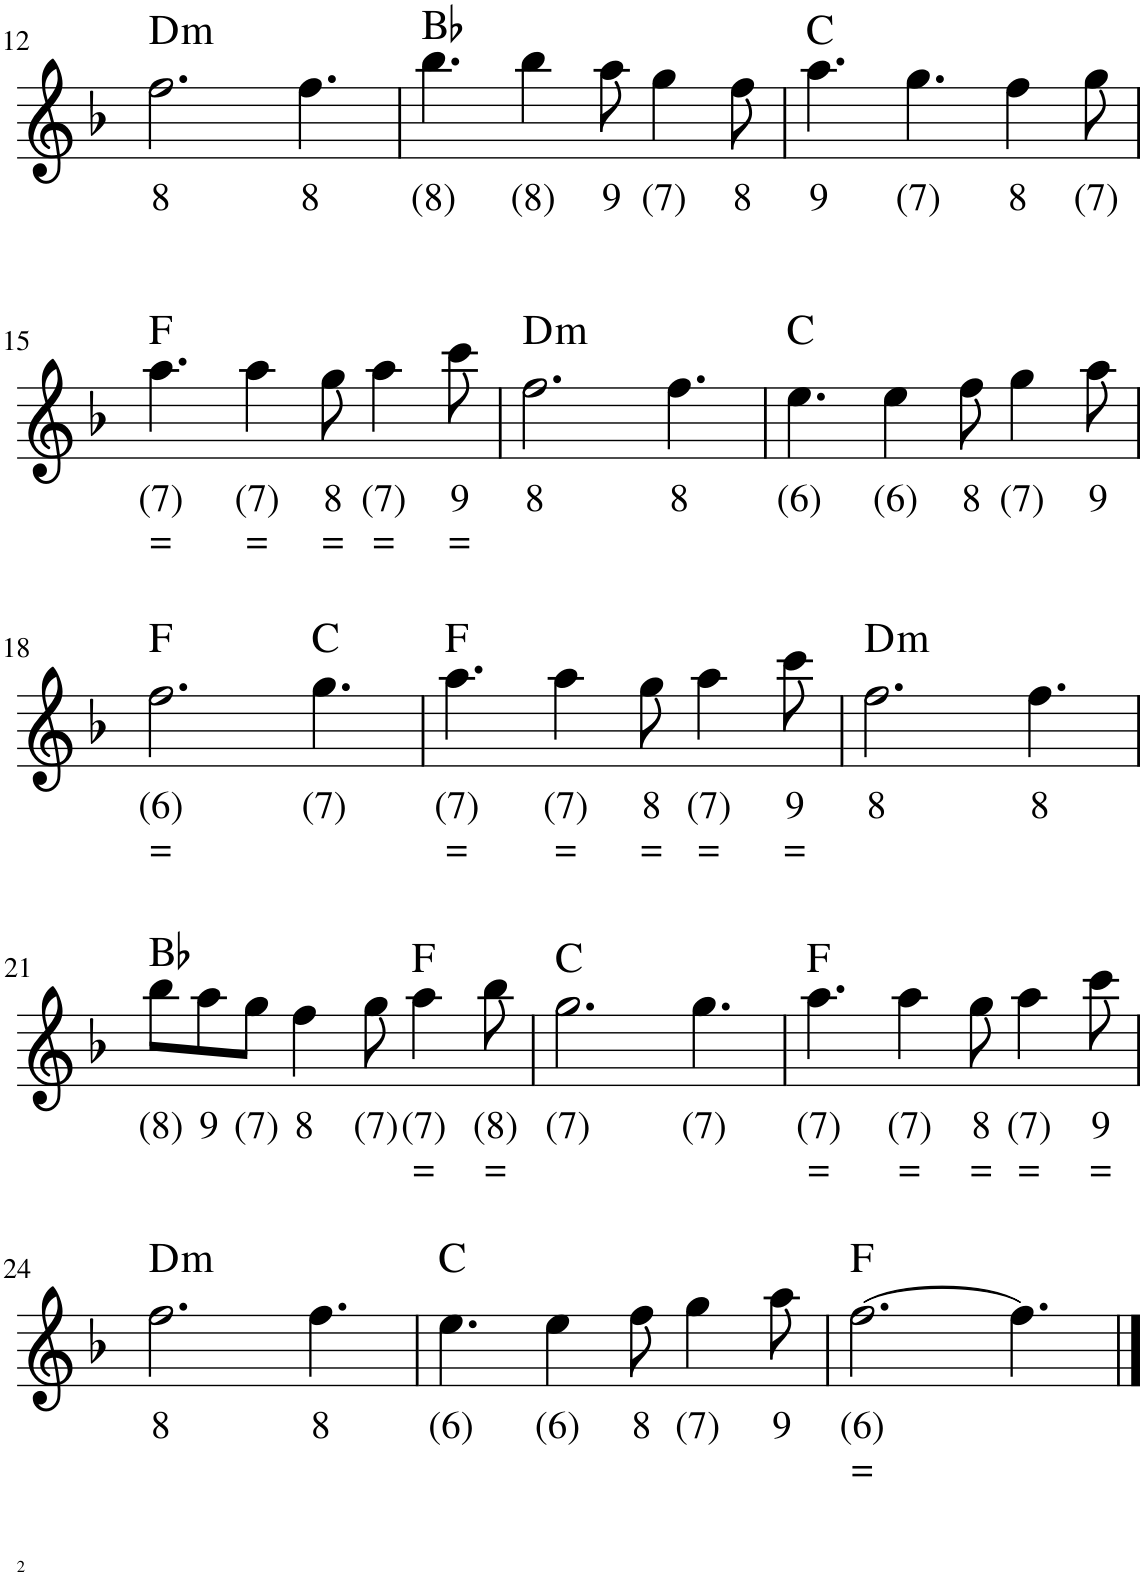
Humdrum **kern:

**kern	**text	**text	**harte
*part1	*part1	*part1	*part1
*staff1	*staff1	*staff1	*
*I"Stem	*	*	*
*I'Stm.	*	*	*
!!LO:PB:g=z
*clefG2	*	*	*
*k[b-]	*	*	*
*M9/8	*	*	*
=12	=12	=12	=12
!	!LO:LY:b	!	!LO:H:kt=m
2.ff\	8	.	D:min
!	!LO:LY:b	!	!
4.ff\	8	.	.
=13	=13	=13	=13
!	!LO:LY:b	!	!
4.bb-\	(8)	.	Bb:maj
!	!LO:LY:b	!	!
4bb-\	(8)	.	.
!	!LO:LY:b	!	!
8aa\	9	.	.
!	!LO:LY:b	!	!
4gg\	(7)	.	.
!	!LO:LY:b	!	!
8ff\	8	.	.
=14	=14	=14	=14
!	!LO:LY:b	!	!
4.aa\	9	.	C:maj
!	!LO:LY:b	!	!
4.gg\	(7)	.	.
!	!LO:LY:b	!	!
4ff\	8	.	.
!	!LO:LY:b	!	!
8gg\	(7)	.	.
!!LO:LB:g=z
=15	=15	=15	=15
!	!LO:LY:b	!LO:LY:b	!
4.aa\	(7)	=	F:maj
!	!LO:LY:b	!LO:LY:b	!
4aa\	(7)	=	.
!	!LO:LY:b	!LO:LY:b	!
8gg\	8	=	.
!	!LO:LY:b	!LO:LY:b	!
4aa\	(7)	=	.
!	!LO:LY:b	!LO:LY:b	!
8ccc\	9	=	.
=16	=16	=16	=16
!	!LO:LY:b	!	!LO:H:kt=m
2.ff\	8	.	D:min
!	!LO:LY:b	!	!
4.ff\	8	.	.
=17	=17	=17	=17
!	!LO:LY:b	!	!
4.ee\	(6)	.	C:maj
!	!LO:LY:b	!	!
4ee\	(6)	.	.
!	!LO:LY:b	!	!
8ff\	8	.	.
!	!LO:LY:b	!	!
4gg\	(7)	.	.
!	!LO:LY:b	!	!
8aa\	9	.	.
!!LO:LB:g=z
=18	=18	=18	=18
!	!LO:LY:b	!LO:LY:b	!
2.ff\	(6)	=	F:maj
!	!LO:LY:b	!	!
4.gg\	(7)	.	C:maj
=19	=19	=19	=19
!	!LO:LY:b	!LO:LY:b	!
4.aa\	(7)	=	F:maj
!	!LO:LY:b	!LO:LY:b	!
4aa\	(7)	=	.
!	!LO:LY:b	!LO:LY:b	!
8gg\	8	=	.
!	!LO:LY:b	!LO:LY:b	!
4aa\	(7)	=	.
!	!LO:LY:b	!LO:LY:b	!
8ccc\	9	=	.
=20	=20	=20	=20
!	!LO:LY:b	!	!LO:H:kt=m
2.ff\	8	.	D:min
!	!LO:LY:b	!	!
4.ff\	8	.	.
!!LO:LB:g=z
=21	=21	=21	=21
!	!LO:LY:b	!	!
8bb-\L	(8)	.	Bb:maj
!	!LO:LY:b	!	!
8aa\	9	.	.
!	!LO:LY:b	!	!
8gg\J	(7)	.	.
!	!LO:LY:b	!	!
4ff\	8	.	.
!	!LO:LY:b	!	!
8gg\	(7)	.	.
!	!LO:LY:b	!LO:LY:b	!
4aa\	(7)	=	F:maj
!	!LO:LY:b	!LO:LY:b	!
8bb-\	(8)	=	.
=22	=22	=22	=22
!	!LO:LY:b	!	!
2.gg\	(7)	.	C:maj
!	!LO:LY:b	!	!
4.gg\	(7)	.	.
=23	=23	=23	=23
!	!LO:LY:b	!LO:LY:b	!
4.aa\	(7)	=	F:maj
!	!LO:LY:b	!LO:LY:b	!
4aa\	(7)	=	.
!	!LO:LY:b	!LO:LY:b	!
8gg\	8	=	.
!	!LO:LY:b	!LO:LY:b	!
4aa\	(7)	=	.
!	!LO:LY:b	!LO:LY:b	!
8ccc\	9	=	.
!!LO:LB:g=z
=24	=24	=24	=24
!	!LO:LY:b	!	!LO:H:kt=m
2.ff\	8	.	D:min
!	!LO:LY:b	!	!
4.ff\	8	.	.
=25	=25	=25	=25
!	!LO:LY:b	!	!
4.ee\	(6)	.	C:maj
!	!LO:LY:b	!	!
4ee\	(6)	.	.
!	!LO:LY:b	!	!
8ff\	8	.	.
!	!LO:LY:b	!	!
4gg\	(7)	.	.
!	!LO:LY:b	!	!
8aa\	9	.	.
=26	=26	=26	=26
!	!LO:LY:b	!LO:LY:b	!
[2.ff\	(6)	=	F:maj
4.ff\]	.	.	.
==	==	==	==
*-	*-	*-	*-
